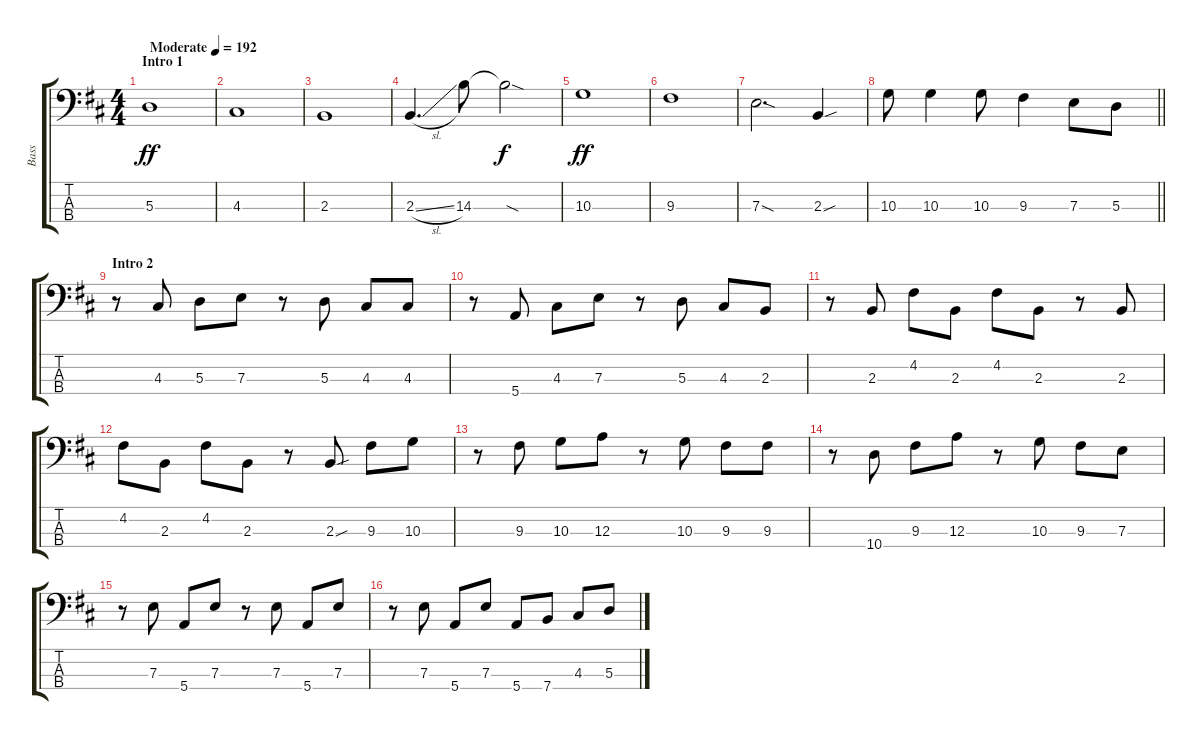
\track ("Bass" "Bass") {instrument electricbasspick}
\staff {score tabs}
\tuning (G2 D2 A1 E1) {hide}
\ts (4 4)
\section ("" "Intro 1")
\tempo (192 "Moderate")
\clef f4
\ks d
5.3.1{dy ff instrument electricbasspick} |
4.3.1 |
2.3.1 |
2.3{sl}.4{d} 14.3.8 14.3{sod t}.2{dy f} |
10.3.1{dy ff} |
9.3.1 |
7.3{sod}.2{d} 2.3{sou}.4 |
\barLineRight lightlight
10.3.8 10.3.4 10.3.8 9.3.4 7.3.8 5.3.8 |
\section ("" "Intro 2")
r.8 4.3.8 5.3.8 7.3.8 r.8 5.3.8 4.3.8 4.3.8 |
r.8 5.4.8 4.3.8 7.3.8 r.8 5.3.8 4.3.8 2.3.8 |
r.8 2.3.8 4.2.8 2.3.8 4.2.8 2.3.8 r.8 2.3.8 |
4.2.8 2.3.8 4.2.8 2.3.8 r.8 2.3{sou}.8 9.3.8 10.3.8 |
r.8 9.3.8 10.3.8 12.3.8 r.8 10.3.8 9.3.8 9.3.8 |
r.8 10.4.8 9.3.8 12.3.8 r.8 10.3.8 9.3.8 7.3.8 |
r.8 7.3.8 5.4.8 7.3.8 r.8 7.3.8 5.4.8 7.3.8 |
r.8 7.3.8 5.4.8 7.3.8 5.4.8 7.4.8 4.3.8 5.3.8
